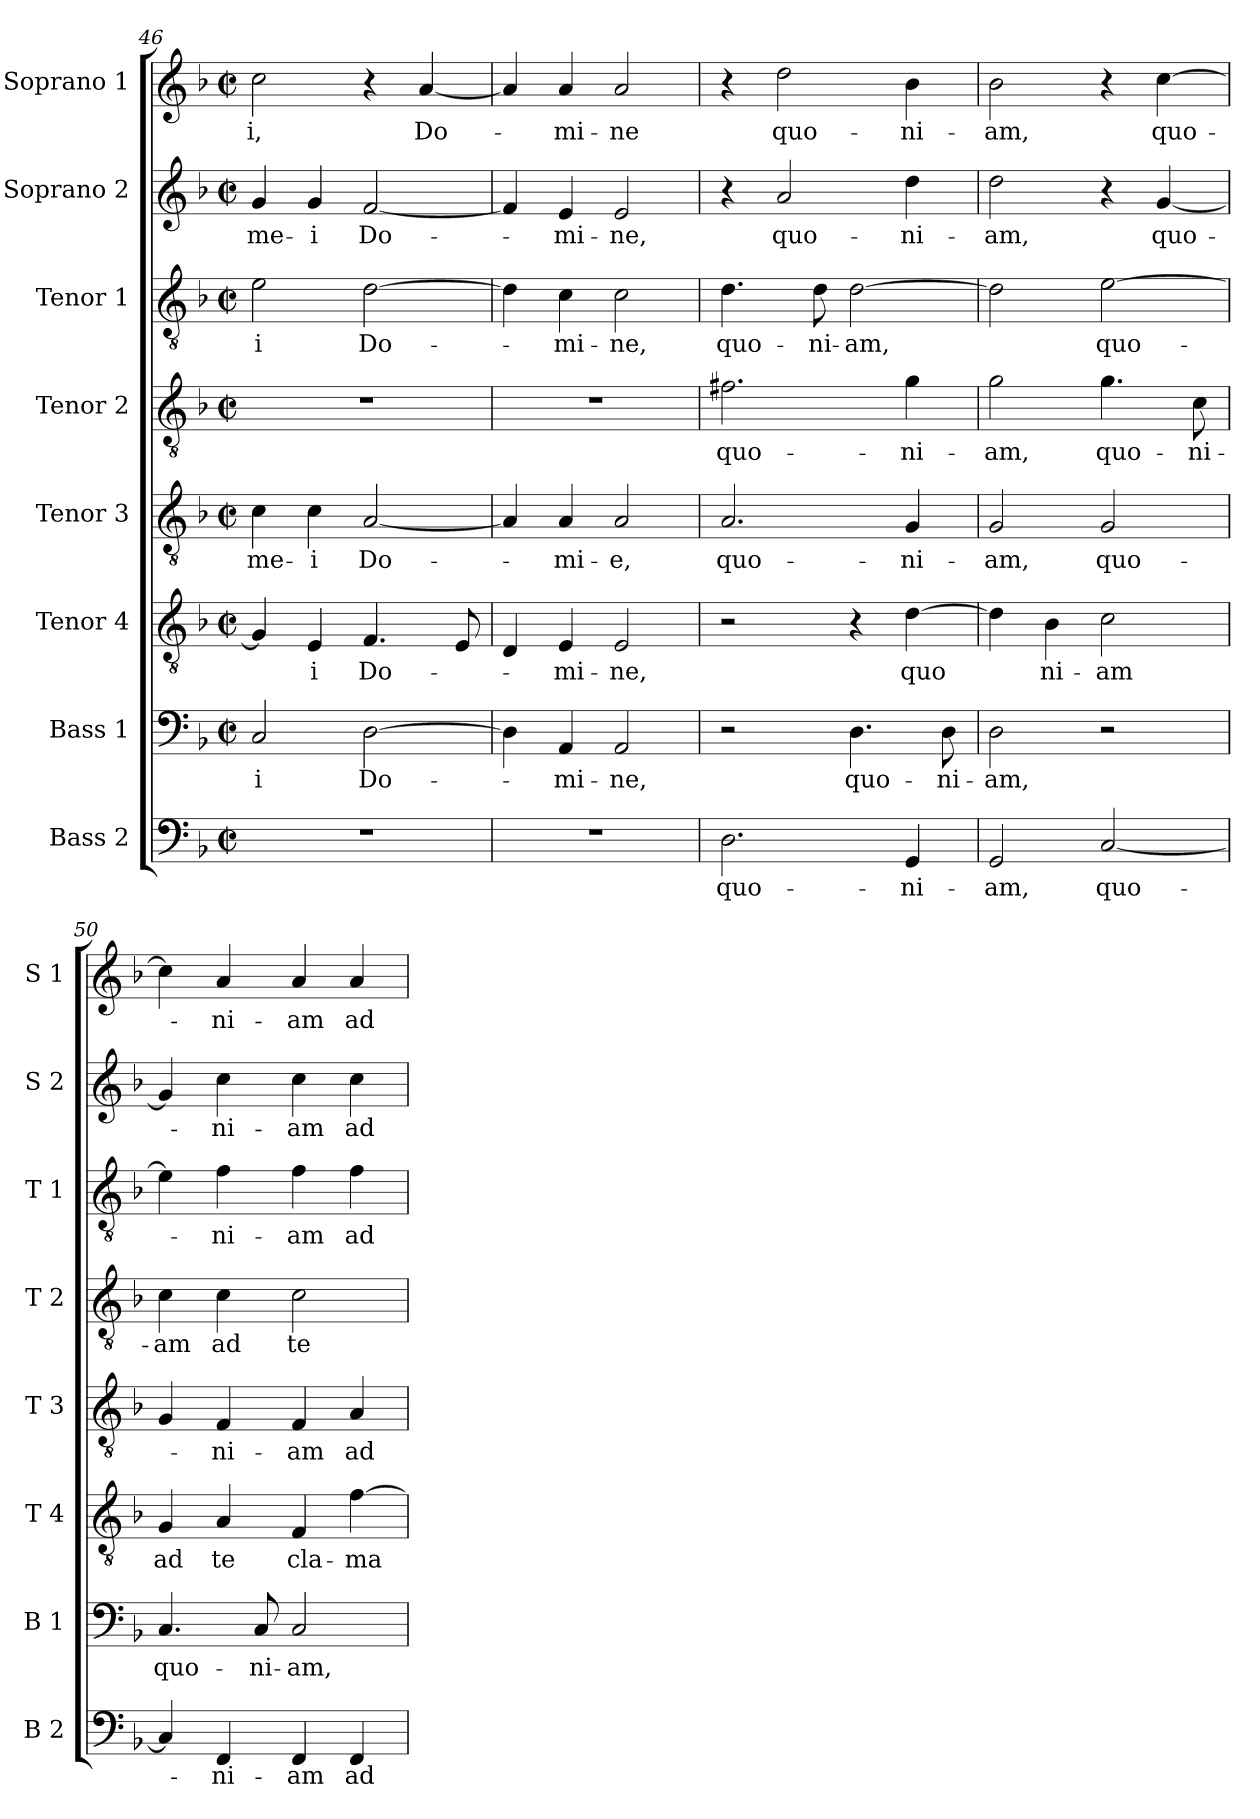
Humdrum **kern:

**kern	**text	**kern	**text	**kern	**text	**kern	**text	**kern	**text	**kern	**text	**kern	**text	**kern	**text
*part8	*part8	*part7	*part7	*part6	*part6	*part5	*part5	*part4	*part4	*part3	*part3	*part2	*part2	*part1	*part1
*staff8	*staff8	*staff7	*staff7	*staff6	*staff6	*staff5	*staff5	*staff4	*staff4	*staff3	*staff3	*staff2	*staff2	*staff1	*staff1
*I"Bass 2	*	*I"Bass 1	*	*I"Tenor 4	*	*I"Tenor 3	*	*I"Tenor 2	*	*I"Tenor 1	*	*I"Soprano 2	*	*I"Soprano 1	*
*I'B 2	*	*I'B 1	*	*I'T 4	*	*I'T 3	*	*I'T 2	*	*I'T 1	*	*I'S 2	*	*I'S 1	*
*clefF4	*	*clefF4	*	*clefGv2	*	*clefGv2	*	*clefGv2	*	*clefGv2	*	*clefG2	*	*clefG2	*
*k[b-]	*	*k[b-]	*	*k[b-]	*	*k[b-]	*	*k[b-]	*	*k[b-]	*	*k[b-]	*	*k[b-]	*
*F:	*	*F:	*	*F:	*	*F:	*	*F:	*	*F:	*	*F:	*	*F:	*
*M2/2	*	*M2/2	*	*M2/2	*	*M2/2	*	*M2/2	*	*M2/2	*	*M2/2	*	*M2/2	*
*met(c|)	*	*met(c|)	*	*met(c|)	*	*met(c|)	*	*met(c|)	*	*met(c|)	*	*met(c|)	*	*met(c|)	*
=46	=46	=46	=46	=46	=46	=46	=46	=46	=46	=46	=46	=46	=46	=46	=46
1r	.	2C/	-i	4G/]	.	4c\	me-	1r	.	2e\	-i	4g/	me-	2cc\	-i,
.	.	.	.	4E/	-i	4c\	-i	.	.	.	.	4g/	-i	.	.
.	.	[2D\	Do-	4.F/	Do-	[2A/	Do-	.	.	[2d\	Do-	[2f/	Do-	4r	.
.	.	.	.	.	.	.	.	.	.	.	.	.	.	[4a/	Do-
.	.	.	.	8E/	.	.	.	.	.	.	.	.	.	.	.
=47	=47	=47	=47	=47	=47	=47	=47	=47	=47	=47	=47	=47	=47	=47	=47
1r	.	4D\]	.	4D/	.	4A/]	.	1r	.	4d\]	.	4f/]	.	4a/]	.
.	.	4AA/	-mi-	4E/	-mi-	4A/	-mi-	.	.	4c\	-mi-	4e/	-mi-	4a/	-mi-
.	.	2AA/	-ne,	2E/	-ne,	2A/	-e,	.	.	2c\	-ne,	2e/	-ne,	2a/	-ne
=48	=48	=48	=48	=48	=48	=48	=48	=48	=48	=48	=48	=48	=48	=48	=48
2.D\	quo-	2r	.	2r	.	2.A/	quo-	2.f#X\	quo-	4.d\	quo-	4r	.	4r	.
.	.	.	.	.	.	.	.	.	.	.	.	2a/	quo-	2dd\	quo-
.	.	.	.	.	.	.	.	.	.	8d\	-ni-	.	.	.	.
.	.	4.D\	quo-	4r	.	.	.	.	.	[2d\	-am,	.	.	.	.
4GG/	-ni-	.	.	[4d\	quo	4G/	-ni-	4g\	-ni-	.	.	4dd\	-ni-	4b-\	-ni-
.	.	8D\	-ni-	.	.	.	.	.	.	.	.	.	.	.	.
=49	=49	=49	=49	=49	=49	=49	=49	=49	=49	=49	=49	=49	=49	=49	=49
2GG/	-am,	2D\	-am,	4d\]	.	2G/	-am,	2g\	-am,	2d\]	.	2dd\	-am,	2b-\	-am,
.	.	.	.	4B-\	ni-	.	.	.	.	.	.	.	.	.	.
[2C/	quo-	2r	.	2c\	-am	2G/	quo-	4.g\	quo-	[2e\	quo-	4r	.	4r	.
.	.	.	.	.	.	.	.	.	.	.	.	[4g/	quo-	[4cc\	quo-
.	.	.	.	.	.	.	.	8c\	-ni-	.	.	.	.	.	.
!!LO:LB:g=z
=50	=50	=50	=50	=50	=50	=50	=50	=50	=50	=50	=50	=50	=50	=50	=50
4C/]	.	4.C/	quo-	4G/	ad	4G/	.	4c\	-am	4e\]	.	4g/]	.	4cc\]	.
4FF/	-ni-	.	.	4A/	te	4F/	-ni-	4c\	ad	4f\	-ni-	4cc\	-ni-	4a/	-ni-
.	.	8C/	-ni-	.	.	.	.	.	.	.	.	.	.	.	.
4FF/	-am	2C/	-am,	4F/	cla-	4F/	-am	2c\	te	4f\	-am	4cc\	-am	4a/	-am
4FF/	ad	.	.	[4f\	-ma-	4A/	ad	.	.	4f\	ad	4cc\	ad	4a/	ad
=	=	=	=	=	=	=	=	=	=	=	=	=	=	=	=
*-	*-	*-	*-	*-	*-	*-	*-	*-	*-	*-	*-	*-	*-	*-	*-
